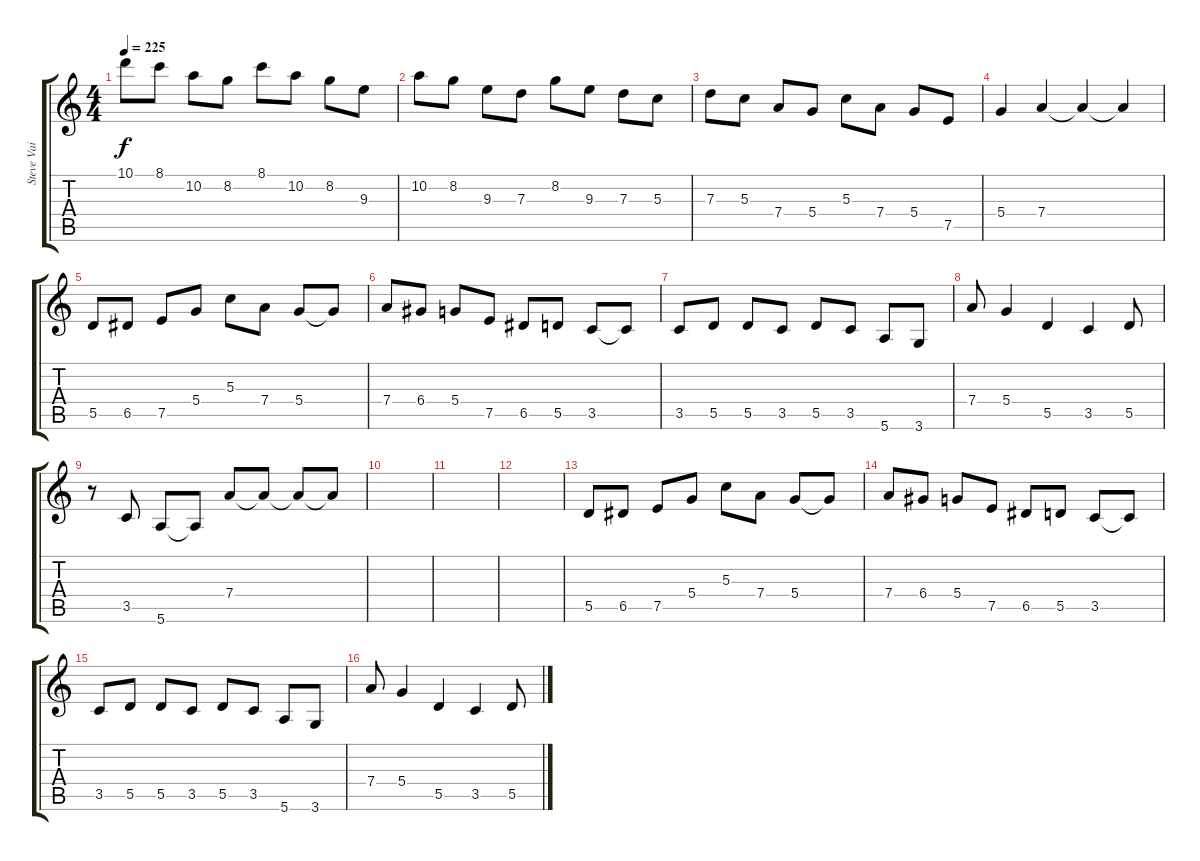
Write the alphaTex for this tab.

\track ("Steve Vai" "Steve Vai") {instrument overdrivenguitar}
\staff {score tabs}
\tuning (E4 B3 G3 D3 A2 E2) {hide}
\ts (4 4)
\tempo 225
\clef g2
\ks c
10.1.8{dy f} 8.1.8 10.2.8 8.2.8 8.1.8 10.2.8 8.2.8 9.3.8 |
10.2.8 8.2.8 9.3.8 7.3.8 8.2.8 9.3.8 7.3.8 5.3.8 |
7.3.8 5.3.8 7.4.8 5.4.8 5.3.8 7.4.8 5.4.8 7.5.8 |
5.4.4 7.4.4 7.4{t}.4 7.4{t}.4 |
5.5.8 6.5.8 7.5.8 5.4.8 5.3.8 7.4.8 5.4.8 5.4{t}.8 |
7.4.8 6.4.8 5.4.8 7.5.8 6.5.8 5.5.8 3.5.8 3.5{t}.8 |
3.5.8 5.5.8 5.5.8 3.5.8 5.5.8 3.5.8 5.6.8 3.6.8 |
7.4.8 5.4.4 5.5.4 3.5.4 5.5.8 |
r.8 3.5.8 5.6.8 5.6{t}.8 7.4.8 7.4{t}.8 7.4{t}.8 7.4{t}.8 |
|
|
|
5.5.8 6.5.8 7.5.8 5.4.8 5.3.8 7.4.8 5.4.8 5.4{t}.8 |
7.4.8 6.4.8 5.4.8 7.5.8 6.5.8 5.5.8 3.5.8 3.5{t}.8 |
3.5.8 5.5.8 5.5.8 3.5.8 5.5.8 3.5.8 5.6.8 3.6.8 |
7.4.8 5.4.4 5.5.4 3.5.4 5.5.8
